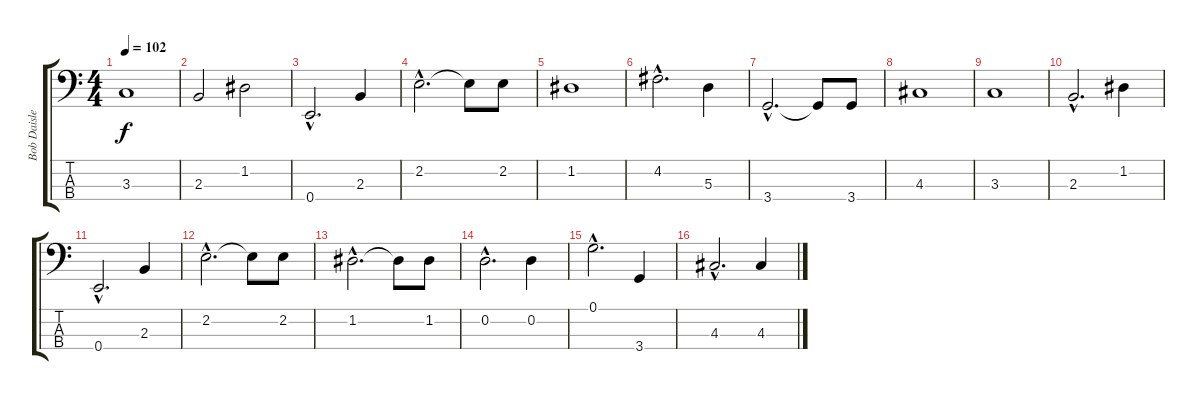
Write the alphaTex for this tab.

\track ("Bob Daisley" "Bob Daisle") {instrument electricbassfinger}
\staff {score tabs}
\tuning (G2 D2 A1 E1) {hide}
\ts (4 4)
\tempo 102
\clef f4
\ks c
3.3.1{dy f} |
2.3.2 1.2.2 |
0.4{hac}.2{d} 2.3.4 |
2.2{hac}.2{d} 2.2{t}.8 2.2.8 |
1.2.1 |
4.2{hac}.2{d} 5.3.4 |
3.4{hac}.2{d} 3.4{t}.8 3.4.8 |
4.3.1 |
3.3.1 |
2.3{hac}.2{d} 1.2.4 |
0.4{hac}.2{d} 2.3.4 |
2.2{hac}.2{d} 2.2{t}.8 2.2.8 |
1.2{hac}.2{d} 1.2{t}.8 1.2.8 |
0.2{hac}.2{d} 0.2.4 |
0.1{hac}.2{d} 3.4.4 |
4.3{hac}.2{d} 4.3.4
